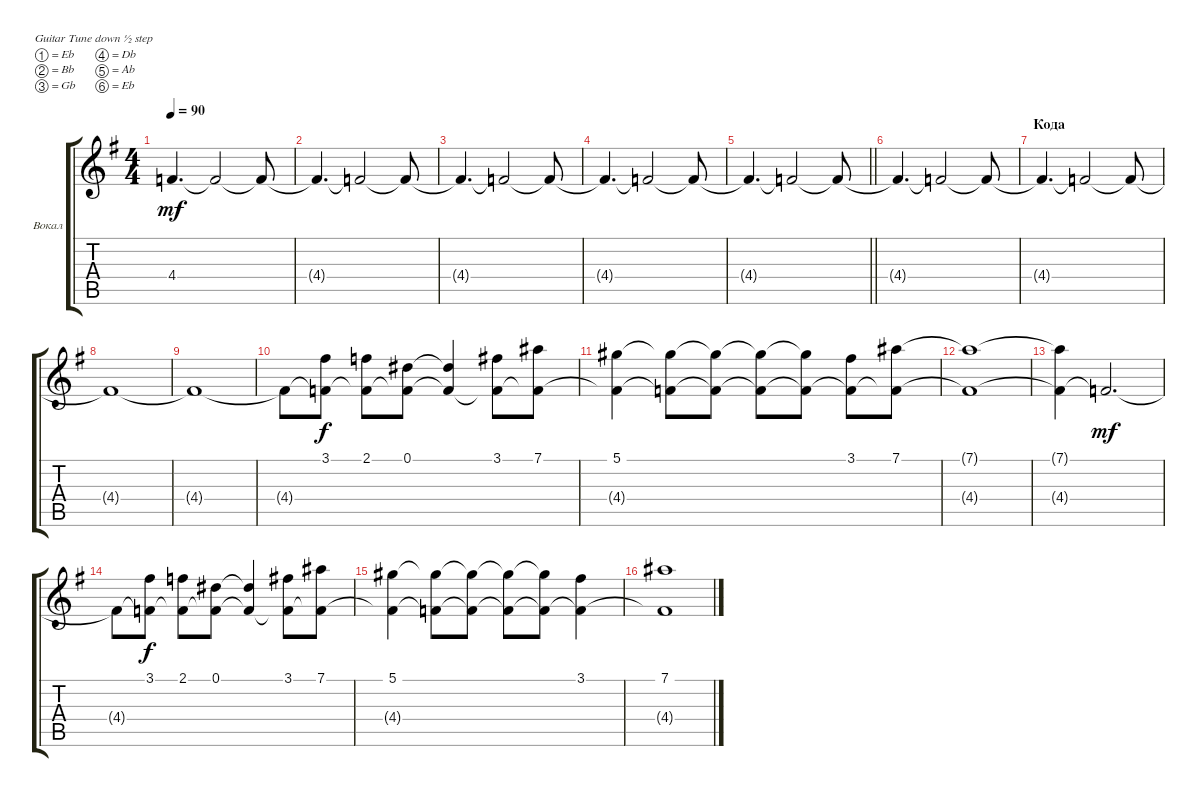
\bracketExtendMode groupsimilarinstruments
\firstSystemTrackNameOrientation horizontal
\otherSystemsTrackNameOrientation horizontal
\track ("Валерий Кипелов" "Вокал") {instrument trumpet}
\staff {score tabs}
\tuning (Eb4 Bb3 Gb3 Db3 Ab2 Eb2)
\displaytranspose 12
\ts (4 4)
\tempo 90
\clef g2
\ks eminor
4.4{t}.4{d dy mf} 4.4{t}.2 4.4{t}.8 |
4.4{t}.4{d} 4.4{t}.2 4.4{t}.8 |
4.4{t}.4{d} 4.4{t}.2 4.4{t}.8 |
4.4{t}.4{d} 4.4{t}.2 4.4{t}.8 |
\barLineRight lightlight
4.4{t}.4{d} 4.4{t}.2 4.4{t}.8 |
4.4{t}.4{d} 4.4{t}.2 4.4{t}.8 |
\section ("" "Кода")
4.4{t}.4{d} 4.4{t}.2 4.4{t}.8 |
4.4{t}.1 |
4.4{t}.1 |
4.4{t}.8 (3.1 4.4{t}).8{dy f} (2.1 4.4{t}).8 (0.1 4.4{t}).8 (0.1{t} 4.4{t}).4 (3.1 4.4{t}).8 (7.1 4.4{t}).8 |
(5.1 4.4{t}).4 (5.1{t} 4.4{t}).8 (5.1{t} 4.4{t}).8 (5.1{t} 4.4{t}).8 (5.1{t} 4.4{t}).8 (3.1 4.4{t}).8 (7.1 4.4{t}).8 |
(7.1{t} 4.4{t}).1 |
(7.1{t} 4.4{t}).4 4.4{t}.2{d dy mf} |
4.4{t}.8 (3.1 4.4{t}).8{dy f} (2.1 4.4{t}).8 (0.1 4.4{t}).8 (0.1{t} 4.4{t}).4 (3.1 4.4{t}).8 (7.1 4.4{t}).8 |
(5.1 4.4{t}).4 (5.1{t} 4.4{t}).8 (5.1{t} 4.4{t}).8 (5.1{t} 4.4{t}).8 (5.1{t} 4.4{t}).8 (3.1 4.4{t}).4 |
(7.1 4.4{t}).1
